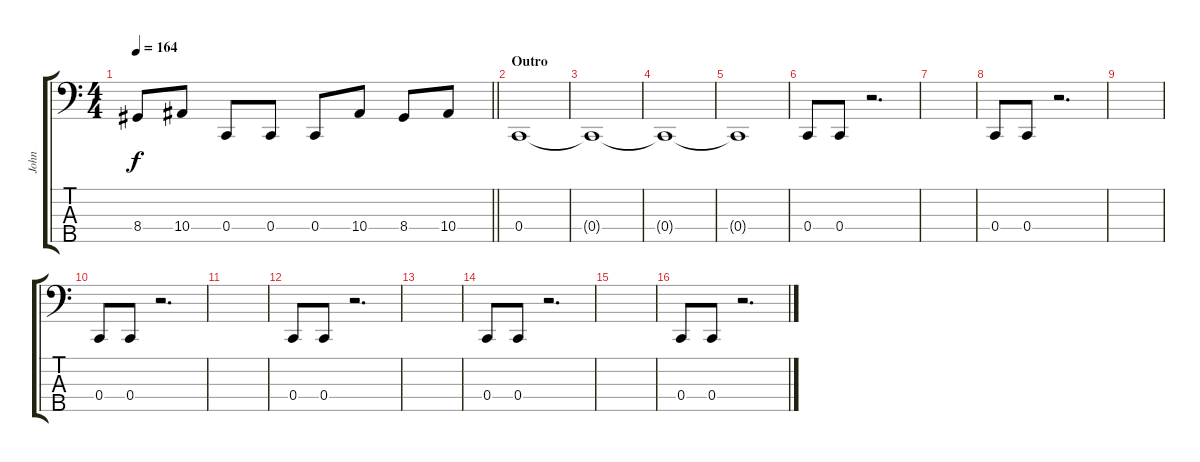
\track ("John" "John") {instrument electricbasspick}
\staff {score tabs}
\tuning (F2 C2 G1 C1 A0) {hide}
\ts (4 4)
\tempo 164
\clef f4
\barLineRight lightlight
\ks c
8.4.8{dy f} 10.4.8 0.4.8 0.4.8 0.4.8 10.4.8 8.4.8 10.4.8 |
\section ("" "Outro")
0.4.1 |
0.4{t}.1 |
0.4{t}.1 |
0.4{t}.1 |
0.4.8 0.4.8 r.2{d} |
|
0.4.8 0.4.8 r.2{d} |
|
0.4.8 0.4.8 r.2{d} |
|
0.4.8 0.4.8 r.2{d} |
|
0.4.8 0.4.8 r.2{d} |
|
0.4.8 0.4.8 r.2{d}
